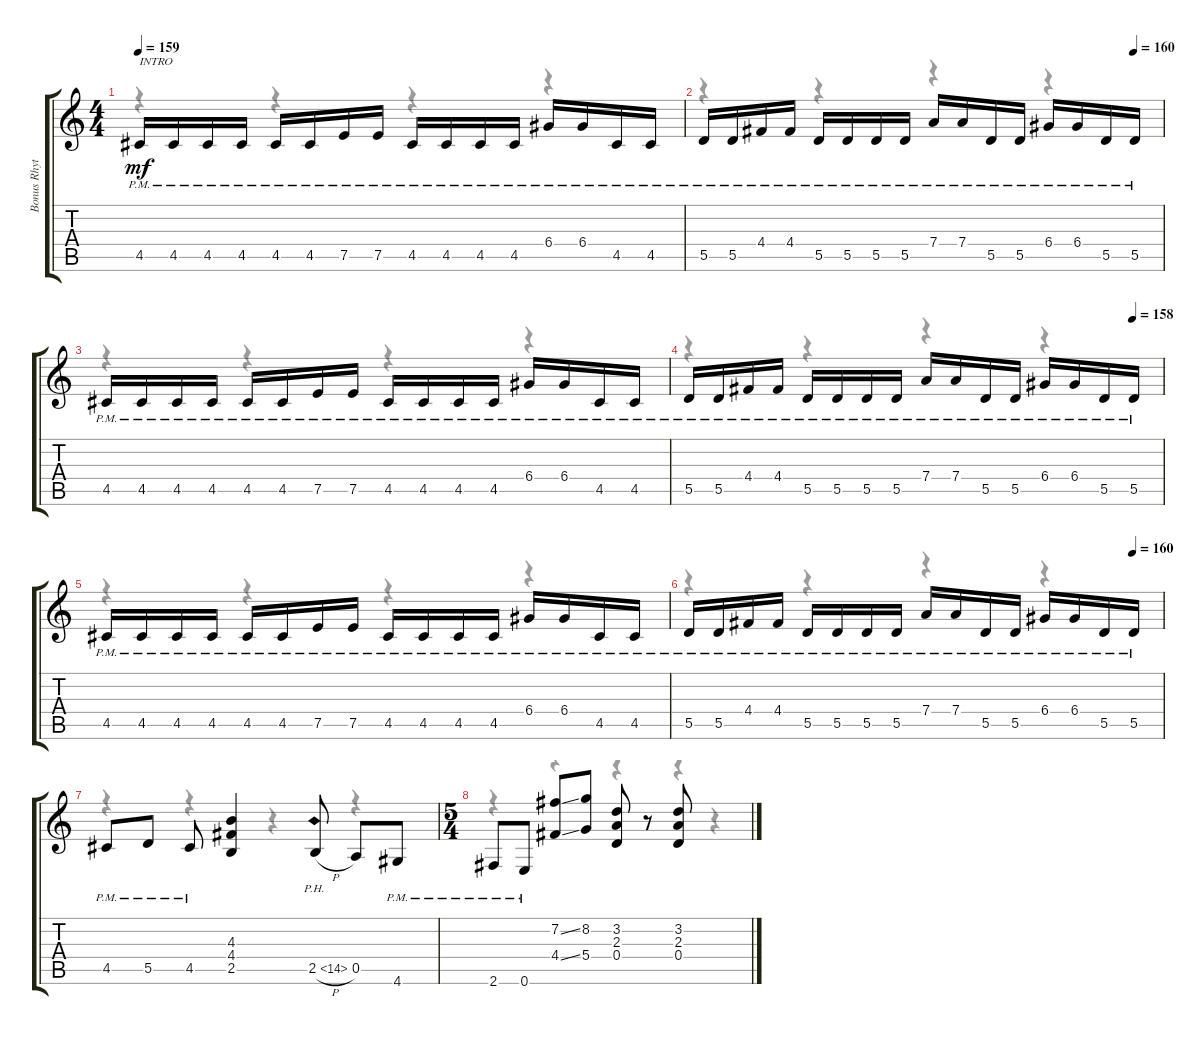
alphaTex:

\track ("Bonus Rhythm" "Bonus Rhyt") {instrument overdrivenguitar}
\staff {score tabs}
\tuning (E4 B3 G3 D3 A2 E2) {hide}
\voice
\ts (4 4)
\tempo 159
\clef g2
\ks c
4.5{pm}.16{txt "INTRO" dy mf} 4.5{pm}.16 4.5{pm}.16 4.5{pm}.16 4.5{pm}.16 4.5{pm}.16 7.5{pm}.16 7.5{pm}.16 4.5{pm}.16 4.5{pm}.16 4.5{pm}.16 4.5{pm}.16 6.4{pm}.16 6.4{pm}.16 4.5{pm}.16 4.5{pm}.16 |
\tempo (160 0.9375)
5.5{pm}.16 5.5{pm}.16 4.4{pm}.16 4.4{pm}.16 5.5{pm}.16 5.5{pm}.16 5.5{pm}.16 5.5{pm}.16 7.4{pm}.16 7.4{pm}.16 5.5{pm}.16 5.5{pm}.16 6.4{pm}.16 6.4{pm}.16 5.5{pm}.16 5.5{pm}.16 |
4.5{pm}.16 4.5{pm}.16 4.5{pm}.16 4.5{pm}.16 4.5{pm}.16 4.5{pm}.16 7.5{pm}.16 7.5{pm}.16 4.5{pm}.16 4.5{pm}.16 4.5{pm}.16 4.5{pm}.16 6.4{pm}.16 6.4{pm}.16 4.5{pm}.16 4.5{pm}.16 |
\tempo (158 0.9375)
5.5{pm}.16 5.5{pm}.16 4.4{pm}.16 4.4{pm}.16 5.5{pm}.16 5.5{pm}.16 5.5{pm}.16 5.5{pm}.16 7.4{pm}.16 7.4{pm}.16 5.5{pm}.16 5.5{pm}.16 6.4{pm}.16 6.4{pm}.16 5.5{pm}.16 5.5{pm}.16 |
4.5{pm}.16 4.5{pm}.16 4.5{pm}.16 4.5{pm}.16 4.5{pm}.16 4.5{pm}.16 7.5{pm}.16 7.5{pm}.16 4.5{pm}.16 4.5{pm}.16 4.5{pm}.16 4.5{pm}.16 6.4{pm}.16 6.4{pm}.16 4.5{pm}.16 4.5{pm}.16 |
\tempo (160 0.9375)
5.5{pm}.16 5.5{pm}.16 4.4{pm}.16 4.4{pm}.16 5.5{pm}.16 5.5{pm}.16 5.5{pm}.16 5.5{pm}.16 7.4{pm}.16 7.4{pm}.16 5.5{pm}.16 5.5{pm}.16 6.4{pm}.16 6.4{pm}.16 5.5{pm}.16 5.5{pm}.16 |
4.5{pm}.8 5.5{pm}.8 4.5{pm}.8 (4.3 4.4 2.5).4 2.5{ph 12 h}.8 0.5.8 4.6{pm}.8 |
\ts (5 4)
2.6{pm}.8 0.6{pm}.8 (7.2{ss} 4.4{ss}).8 (8.2 5.4).8 (3.2 2.3 0.4).8 r.8 (3.2 2.3 0.4).8
\voice
\clef g2
\ottava regular
\simile none
\ks c
r.4{dy f} r.4 r.4 r.4 |
r.4 r.4 r.4 r.4 |
r.4 r.4 r.4 r.4 |
r.4 r.4 r.4 r.4 |
r.4 r.4 r.4 r.4 |
r.4 r.4 r.4 r.4 |
r.4 r.4 r.4 r.4 |
r.4 r.4 r.4 r.4 r.4
